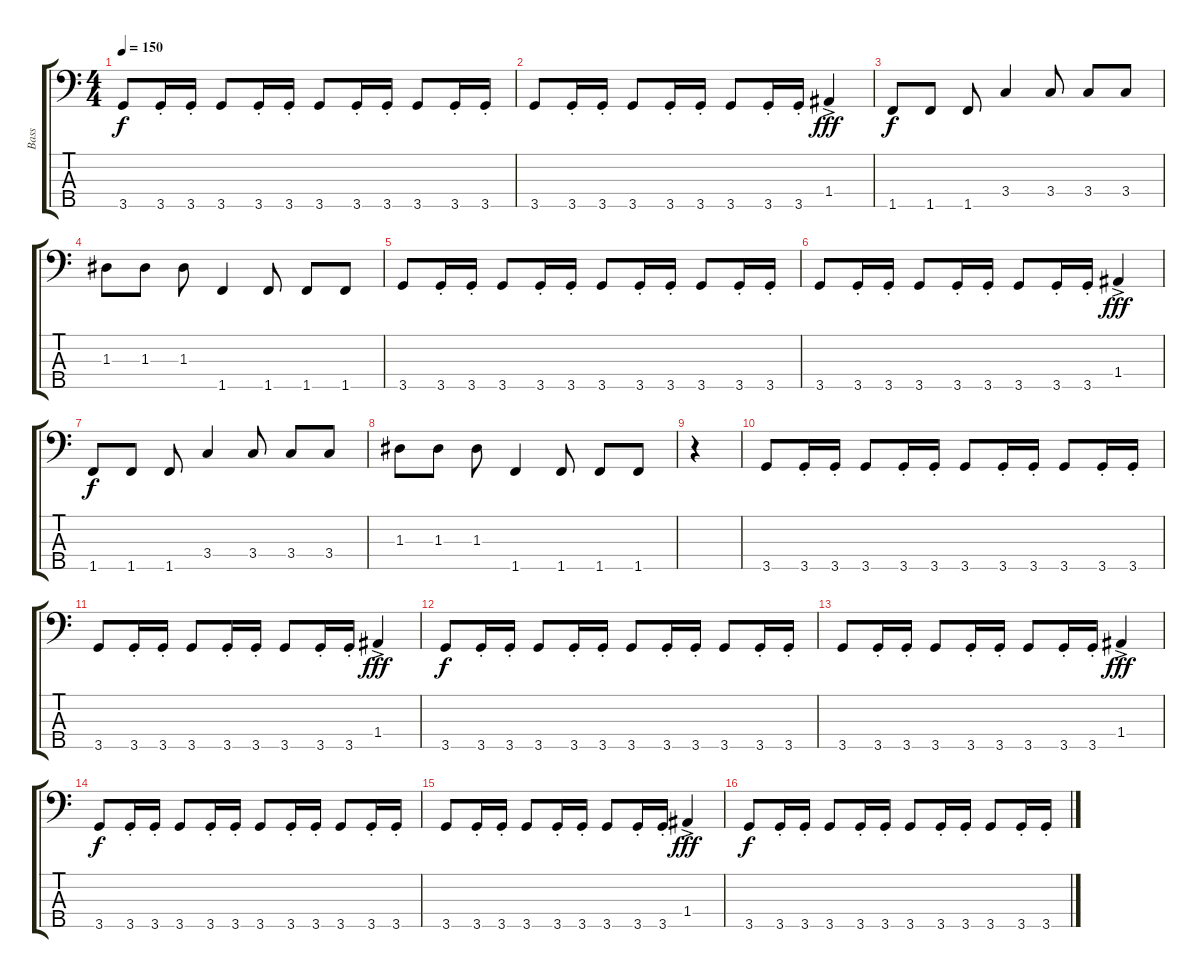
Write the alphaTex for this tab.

\track ("Bass" "Bass") {instrument electricbassfinger}
\staff {score tabs}
\tuning (C3 G2 D2 A1 E1) {hide}
\ts (4 4)
\tempo 150
\clef f4
\ks c
3.5.8{dy f} 3.5{st}.16 3.5{st}.16 3.5.8 3.5{st}.16 3.5{st}.16 3.5.8 3.5{st}.16 3.5{st}.16 3.5.8 3.5{st}.16 3.5{st}.16 |
3.5.8 3.5{st}.16 3.5{st}.16 3.5.8 3.5{st}.16 3.5{st}.16 3.5.8 3.5{st}.16 3.5{st}.16 1.4{ac}.4{dy fff} |
1.5.8{dy f} 1.5.8 1.5.8 3.4.4 3.4.8 3.4.8 3.4.8 |
1.3.8 1.3.8 1.3.8 1.5.4 1.5.8 1.5.8 1.5.8 |
3.5.8 3.5{st}.16 3.5{st}.16 3.5.8 3.5{st}.16 3.5{st}.16 3.5.8 3.5{st}.16 3.5{st}.16 3.5.8 3.5{st}.16 3.5{st}.16 |
3.5.8 3.5{st}.16 3.5{st}.16 3.5.8 3.5{st}.16 3.5{st}.16 3.5.8 3.5{st}.16 3.5{st}.16 1.4{ac}.4{dy fff} |
1.5.8{dy f} 1.5.8 1.5.8 3.4.4 3.4.8 3.4.8 3.4.8 |
1.3.8 1.3.8 1.3.8 1.5.4 1.5.8 1.5.8 1.5.8 |
r.4 |
3.5.8 3.5{st}.16 3.5{st}.16 3.5.8 3.5{st}.16 3.5{st}.16 3.5.8 3.5{st}.16 3.5{st}.16 3.5.8 3.5{st}.16 3.5{st}.16 |
3.5.8 3.5{st}.16 3.5{st}.16 3.5.8 3.5{st}.16 3.5{st}.16 3.5.8 3.5{st}.16 3.5{st}.16 1.4{ac}.4{dy fff} |
3.5.8{dy f} 3.5{st}.16 3.5{st}.16 3.5.8 3.5{st}.16 3.5{st}.16 3.5.8 3.5{st}.16 3.5{st}.16 3.5.8 3.5{st}.16 3.5{st}.16 |
3.5.8 3.5{st}.16 3.5{st}.16 3.5.8 3.5{st}.16 3.5{st}.16 3.5.8 3.5{st}.16 3.5{st}.16 1.4{ac}.4{dy fff} |
3.5.8{dy f} 3.5{st}.16 3.5{st}.16 3.5.8 3.5{st}.16 3.5{st}.16 3.5.8 3.5{st}.16 3.5{st}.16 3.5.8 3.5{st}.16 3.5{st}.16 |
3.5.8 3.5{st}.16 3.5{st}.16 3.5.8 3.5{st}.16 3.5{st}.16 3.5.8 3.5{st}.16 3.5{st}.16 1.4{ac}.4{dy fff} |
3.5.8{dy f} 3.5{st}.16 3.5{st}.16 3.5.8 3.5{st}.16 3.5{st}.16 3.5.8 3.5{st}.16 3.5{st}.16 3.5.8 3.5{st}.16 3.5{st}.16
